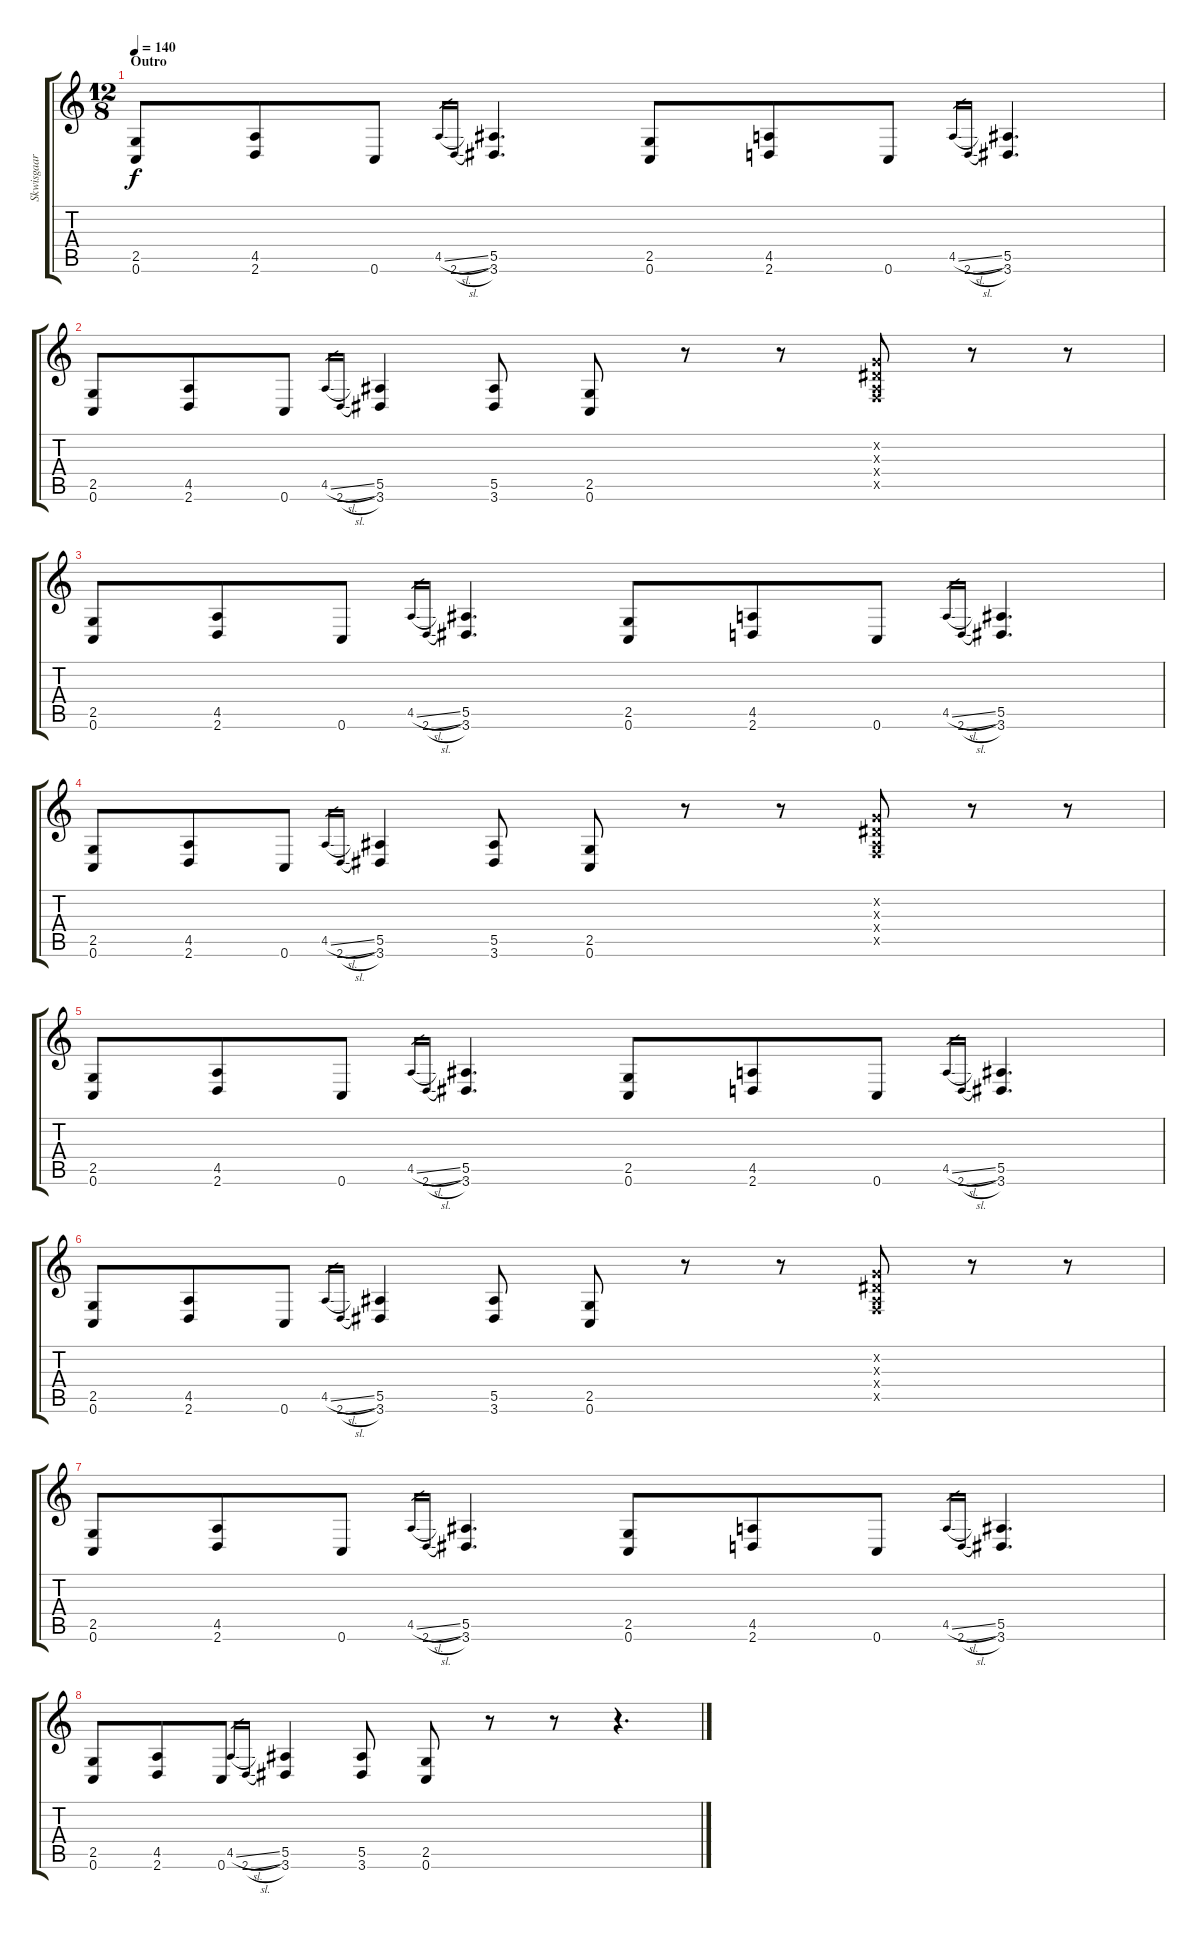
\track ("Skwisgaar Skwigelf (Lead Guitar 1)" "Skwisgaar ") {instrument distortionguitar}
\staff {score tabs}
\tuning (C4 G3 Eb3 Bb2 F2 C2) {hide}
\ts (12 8)
\section ("" "Outro")
\tempo 150
\tempo 140
\clef g2
\ks c
(2.5 0.6).8{dy f} (4.5 2.6).8 0.6.8 4.5{sl}.16{gr} 2.6{sl}.16{gr} (5.5 3.6).4{d} (2.5 0.6).8 (4.5 2.6).8 0.6.8 4.5{sl}.16{gr} 2.6{sl}.16{gr} (5.5 3.6).4{d} |
(2.5 0.6).8 (4.5 2.6).8 0.6.8 4.5{sl}.16{gr} 2.6{sl}.16{gr} (5.5 3.6).4 (5.5 3.6).8 (2.5 0.6).8 r.8 r.8 (0.2{x} 0.3{x} 0.4{x} 0.5{x}).8 r.8 r.8 |
(2.5 0.6).8 (4.5 2.6).8 0.6.8 4.5{sl}.16{gr} 2.6{sl}.16{gr} (5.5 3.6).4{d} (2.5 0.6).8 (4.5 2.6).8 0.6.8 4.5{sl}.16{gr} 2.6{sl}.16{gr} (5.5 3.6).4{d} |
(2.5 0.6).8 (4.5 2.6).8 0.6.8 4.5{sl}.16{gr} 2.6{sl}.16{gr} (5.5 3.6).4 (5.5 3.6).8 (2.5 0.6).8 r.8 r.8 (0.2{x} 0.3{x} 0.4{x} 0.5{x}).8 r.8 r.8 |
(2.5 0.6).8 (4.5 2.6).8 0.6.8 4.5{sl}.16{gr} 2.6{sl}.16{gr} (5.5 3.6).4{d} (2.5 0.6).8 (4.5 2.6).8 0.6.8 4.5{sl}.16{gr} 2.6{sl}.16{gr} (5.5 3.6).4{d} |
(2.5 0.6).8 (4.5 2.6).8 0.6.8 4.5{sl}.16{gr} 2.6{sl}.16{gr} (5.5 3.6).4 (5.5 3.6).8 (2.5 0.6).8 r.8 r.8 (0.2{x} 0.3{x} 0.4{x} 0.5{x}).8 r.8 r.8 |
(2.5 0.6).8 (4.5 2.6).8 0.6.8 4.5{sl}.16{gr} 2.6{sl}.16{gr} (5.5 3.6).4{d} (2.5 0.6).8 (4.5 2.6).8 0.6.8 4.5{sl}.16{gr} 2.6{sl}.16{gr} (5.5 3.6).4{d} |
(2.5 0.6).8 (4.5 2.6).8 0.6.8 4.5{sl}.16{gr} 2.6{sl}.16{gr} (5.5 3.6).4 (5.5 3.6).8 (2.5 0.6).8 r.8 r.8 r.4{d}
